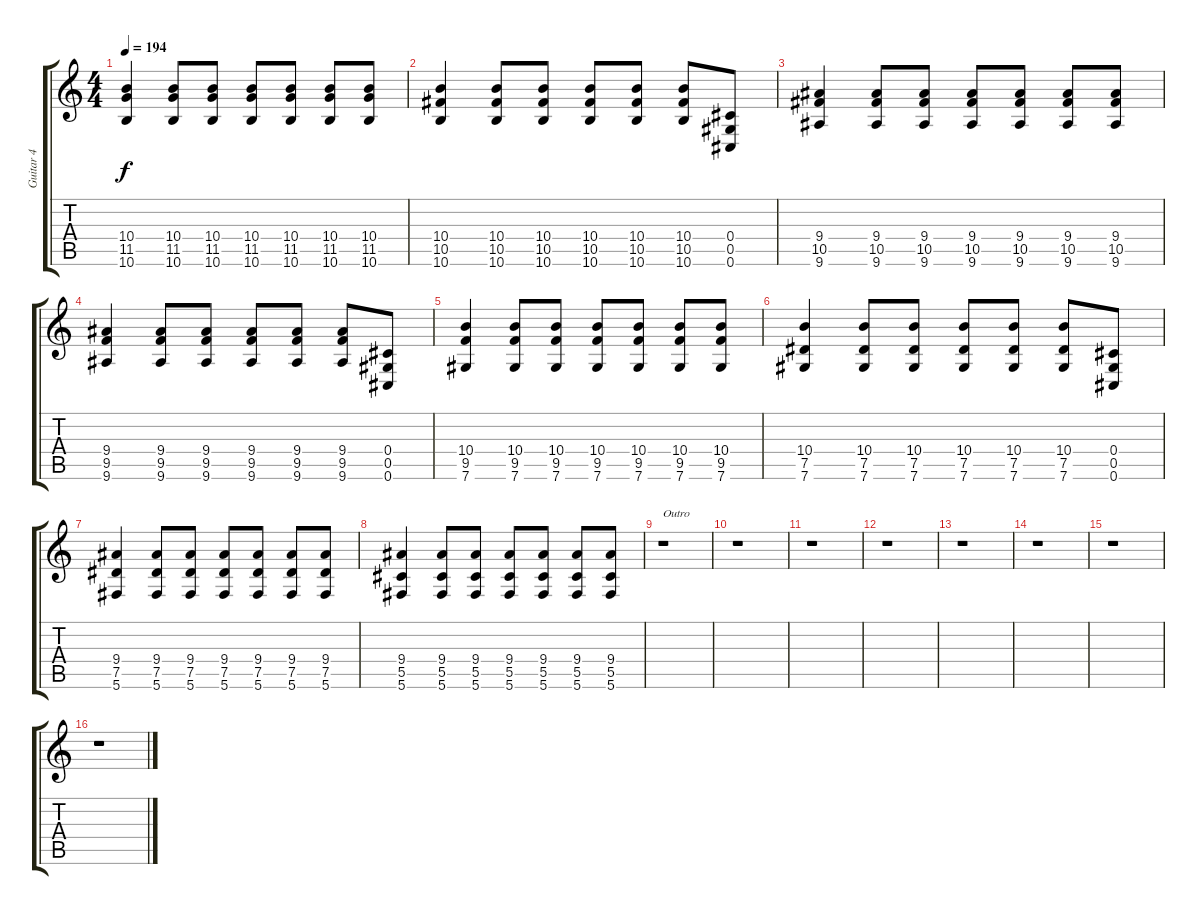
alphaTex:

\track ("Guitar 4" "Guitar 4") {instrument distortionguitar}
\staff {score tabs}
\tuning (Eb4 Bb3 Gb3 Db3 Ab2 Db2) {hide}
\ts (4 4)
\tempo 194
\clef g2
\ks c
(10.4 11.5 10.6).4{dy f} (10.4 11.5 10.6).8 (10.4 11.5 10.6).8 (10.4 11.5 10.6).8 (10.4 11.5 10.6).8 (10.4 11.5 10.6).8 (10.4 11.5 10.6).8 |
(10.4 10.5 10.6).4 (10.4 10.5 10.6).8 (10.4 10.5 10.6).8 (10.4 10.5 10.6).8 (10.4 10.5 10.6).8 (10.4 10.5 10.6).8 (0.4 0.5 0.6).8 |
(9.4 10.5 9.6).4 (9.4 10.5 9.6).8 (9.4 10.5 9.6).8 (9.4 10.5 9.6).8 (9.4 10.5 9.6).8 (9.4 10.5 9.6).8 (9.4 10.5 9.6).8 |
(9.4 9.5 9.6).4 (9.4 9.5 9.6).8 (9.4 9.5 9.6).8 (9.4 9.5 9.6).8 (9.4 9.5 9.6).8 (9.4 9.5 9.6).8 (0.4 0.5 0.6).8 |
(10.4 9.5 7.6).4 (10.4 9.5 7.6).8 (10.4 9.5 7.6).8 (10.4 9.5 7.6).8 (10.4 9.5 7.6).8 (10.4 9.5 7.6).8 (10.4 9.5 7.6).8 |
(10.4 7.5 7.6).4 (10.4 7.5 7.6).8 (10.4 7.5 7.6).8 (10.4 7.5 7.6).8 (10.4 7.5 7.6).8 (10.4 7.5 7.6).8 (0.4 0.5 0.6).8 |
(9.4 7.5 5.6).4 (9.4 7.5 5.6).8 (9.4 7.5 5.6).8 (9.4 7.5 5.6).8 (9.4 7.5 5.6).8 (9.4 7.5 5.6).8 (9.4 7.5 5.6).8 |
(9.4 5.5 5.6).4 (9.4 5.5 5.6).8 (9.4 5.5 5.6).8 (9.4 5.5 5.6).8 (9.4 5.5 5.6).8 (9.4 5.5 5.6).8 (9.4 5.5 5.6).8 |
r.1{txt "Outro"} |
r.1 |
r.1 |
r.1 |
r.1 |
r.1 |
r.1 |
r.1
